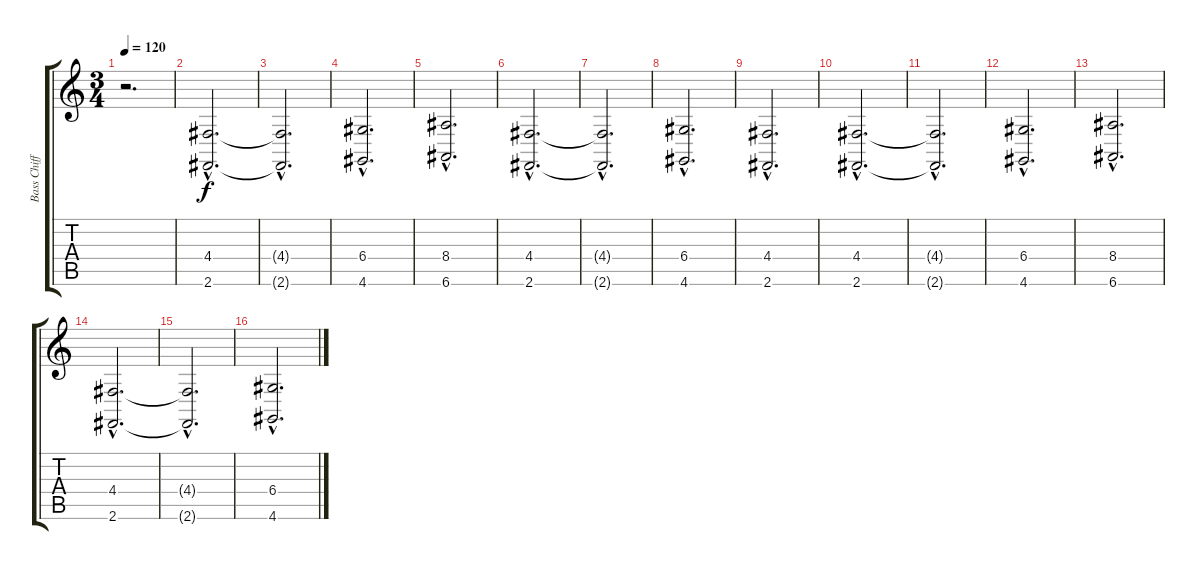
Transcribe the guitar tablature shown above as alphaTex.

\track ("Bass Chiff Lead" "Bass Chiff") {instrument lead4chiff}
\staff {score tabs}
\tuning (E4 B3 G3 D3 A2 E2) {hide}
\ts (3 4)
\tempo 120
\clef g2
\ks c
r.2{d dy f} |
(4.4{hac} 2.6{hac}).2{d} |
(4.4{hac t} 2.6{hac t}).2{d} |
(6.4{hac} 4.6{hac}).2{d} |
(8.4{hac} 6.6{hac}).2{d} |
(4.4{hac} 2.6{hac}).2{d} |
(4.4{hac t} 2.6{hac t}).2{d} |
(6.4{hac} 4.6{hac}).2{d} |
(4.4{hac} 2.6{hac}).2{d} |
(4.4{hac} 2.6{hac}).2{d} |
(4.4{hac t} 2.6{hac t}).2{d} |
(6.4{hac} 4.6{hac}).2{d} |
(8.4{hac} 6.6{hac}).2{d} |
(4.4{hac} 2.6{hac}).2{d} |
(4.4{hac t} 2.6{hac t}).2{d} |
(6.4{hac} 4.6{hac}).2{d}
